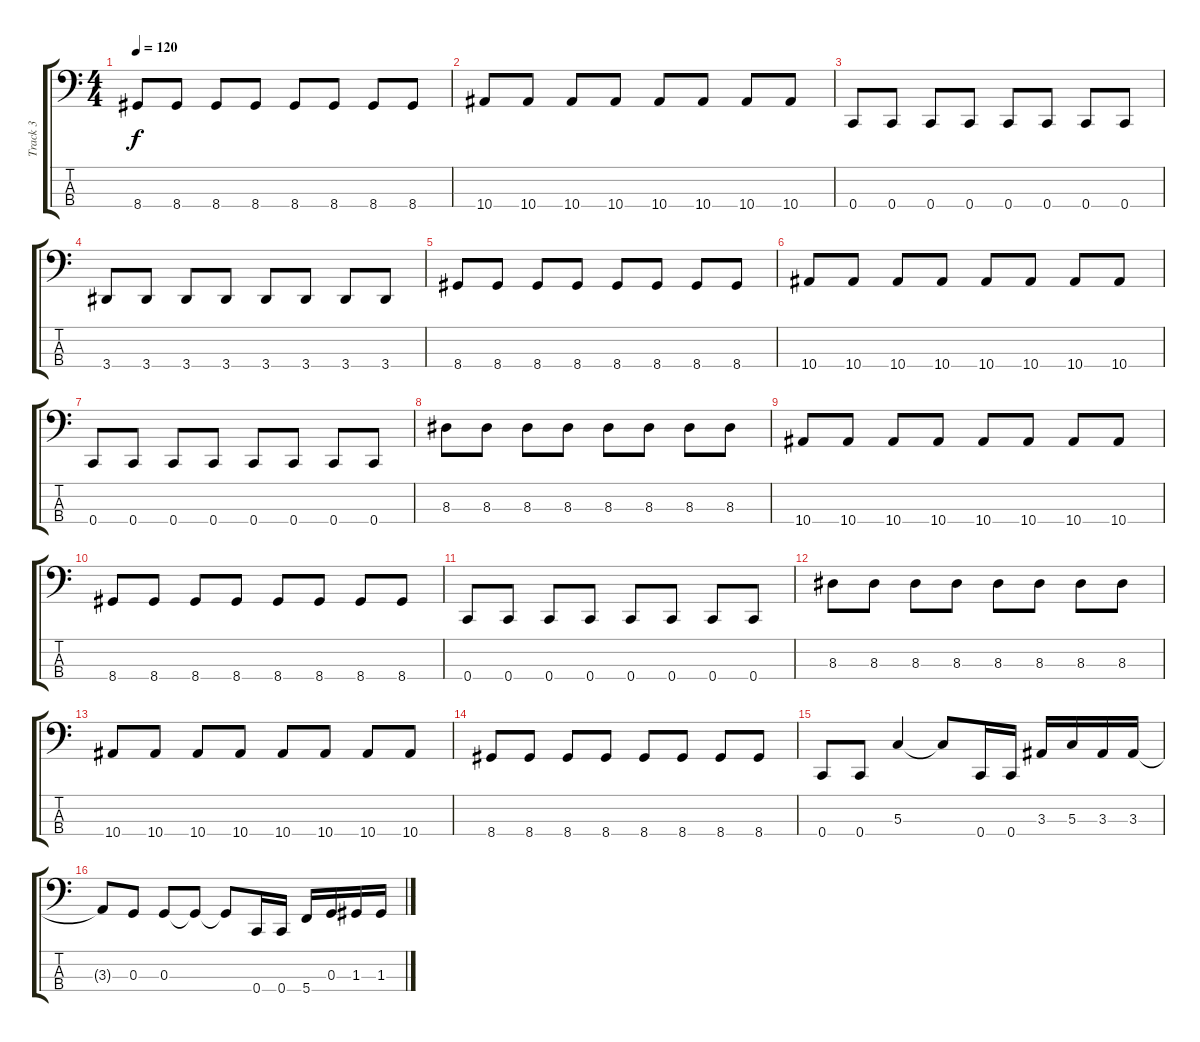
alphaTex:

\track ("Track 3" "Track 3") {instrument electricbassfinger}
\staff {score tabs}
\tuning (F2 C2 G1 C1) {hide}
\ts (4 4)
\tempo 120
\clef f4
\ks c
8.4.8{dy f} 8.4.8 8.4.8 8.4.8 8.4.8 8.4.8 8.4.8 8.4.8 |
10.4.8 10.4.8 10.4.8 10.4.8 10.4.8 10.4.8 10.4.8 10.4.8 |
0.4.8 0.4.8 0.4.8 0.4.8 0.4.8 0.4.8 0.4.8 0.4.8 |
3.4.8 3.4.8 3.4.8 3.4.8 3.4.8 3.4.8 3.4.8 3.4.8 |
8.4.8 8.4.8 8.4.8 8.4.8 8.4.8 8.4.8 8.4.8 8.4.8 |
10.4.8 10.4.8 10.4.8 10.4.8 10.4.8 10.4.8 10.4.8 10.4.8 |
0.4.8{volume 16} 0.4.8 0.4.8 0.4.8 0.4.8 0.4.8 0.4.8 0.4.8 |
8.3.8 8.3.8 8.3.8 8.3.8 8.3.8 8.3.8 8.3.8 8.3.8 |
10.4.8 10.4.8 10.4.8 10.4.8 10.4.8 10.4.8 10.4.8 10.4.8 |
8.4.8 8.4.8 8.4.8 8.4.8 8.4.8 8.4.8 8.4.8 8.4.8 |
0.4.8 0.4.8 0.4.8 0.4.8 0.4.8 0.4.8 0.4.8 0.4.8 |
8.3.8 8.3.8 8.3.8 8.3.8 8.3.8 8.3.8 8.3.8 8.3.8 |
10.4.8 10.4.8 10.4.8 10.4.8 10.4.8 10.4.8 10.4.8 10.4.8 |
8.4.8 8.4.8 8.4.8 8.4.8 8.4.8 8.4.8 8.4.8 8.4.8 |
0.4.8 0.4.8 5.3.4 5.3{t}.8 0.4.16 0.4.16 3.3.16 5.3.16 3.3.16 3.3.16 |
3.3{t}.8 0.3.8 0.3.8 0.3{t}.8 0.3{t}.8 0.4.16 0.4.16 5.4.16 0.3.16 1.3.16 1.3.16
